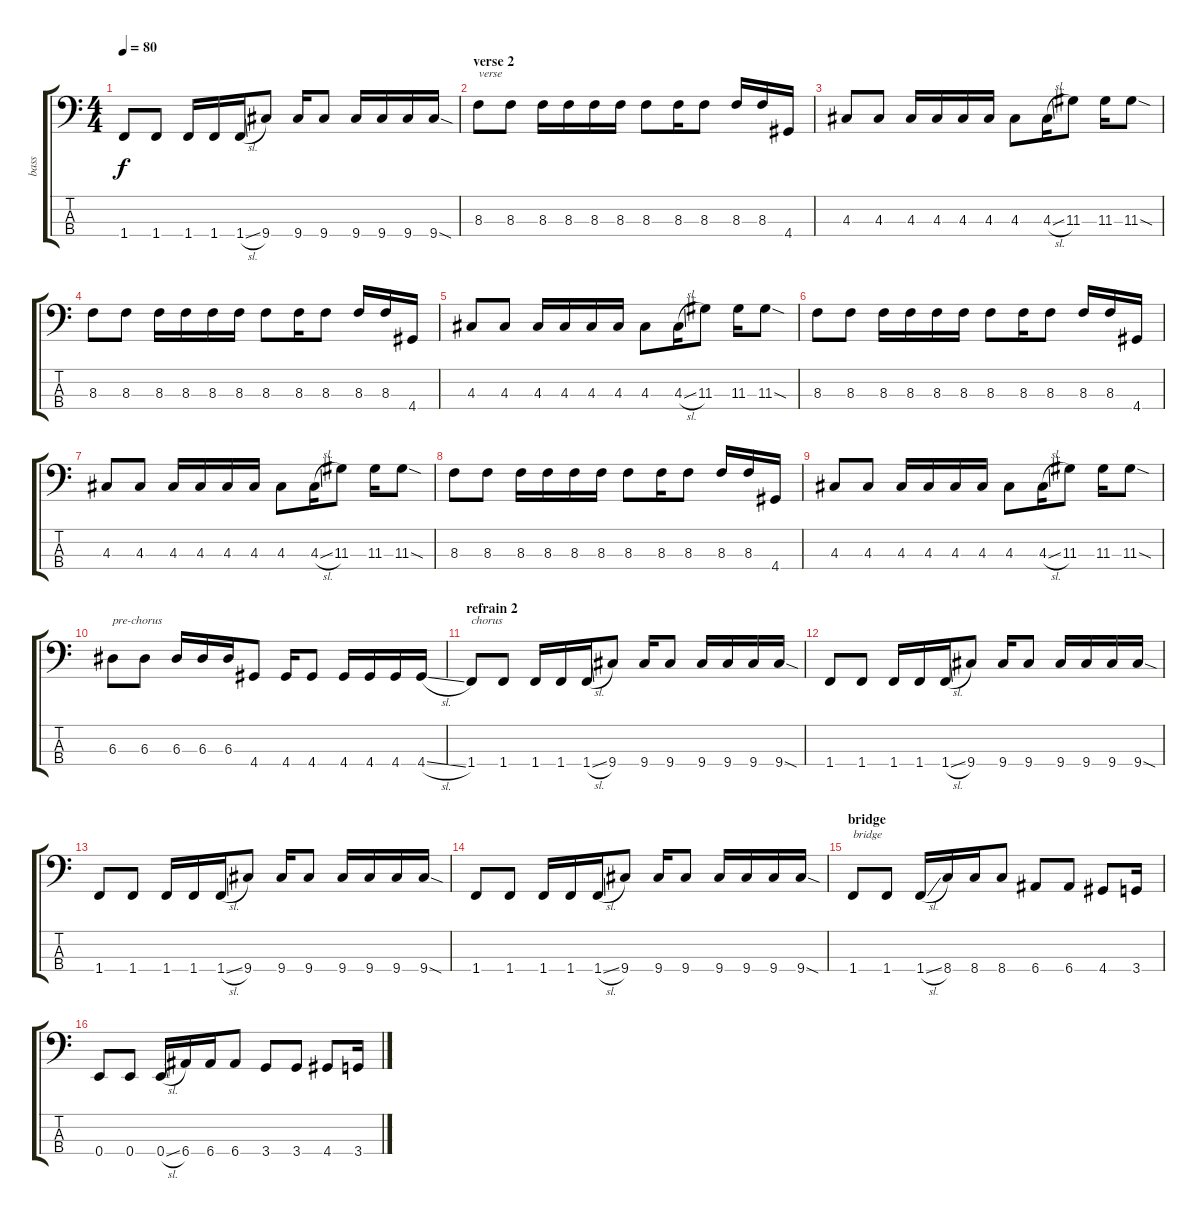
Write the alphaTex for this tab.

\track ("bass" "bass") {instrument electricbasspick}
\staff {score tabs}
\tuning (G2 D2 A1 E1) {hide}
\ts (4 4)
\tempo 80
\clef f4
\ks c
1.4.8{dy f} 1.4.8 1.4.16 1.4.16 1.4{sl}.16 9.4.8 9.4.16 9.4.8 9.4.16 9.4.16 9.4.16 9.4{sod}.16 |
\section ("" "verse 2")
8.3.8{txt "verse "} 8.3.8 8.3.16 8.3.16 8.3.16 8.3.16 8.3.8 8.3.16 8.3.8 8.3.16 8.3.16 4.4.16 |
4.3.8 4.3.8 4.3.16 4.3.16 4.3.16 4.3.16 4.3.8 4.3{sl}.16 11.3.8 11.3.16 11.3{sod}.8 |
8.3.8 8.3.8 8.3.16 8.3.16 8.3.16 8.3.16 8.3.8 8.3.16 8.3.8 8.3.16 8.3.16 4.4.16 |
4.3.8 4.3.8 4.3.16 4.3.16 4.3.16 4.3.16 4.3.8 4.3{sl}.16 11.3.8 11.3.16 11.3{sod}.8 |
8.3.8 8.3.8 8.3.16 8.3.16 8.3.16 8.3.16 8.3.8 8.3.16 8.3.8 8.3.16 8.3.16 4.4.16 |
4.3.8 4.3.8 4.3.16 4.3.16 4.3.16 4.3.16 4.3.8 4.3{sl}.16 11.3.8 11.3.16 11.3{sod}.8 |
8.3.8 8.3.8 8.3.16 8.3.16 8.3.16 8.3.16 8.3.8 8.3.16 8.3.8 8.3.16 8.3.16 4.4.16 |
4.3.8 4.3.8 4.3.16 4.3.16 4.3.16 4.3.16 4.3.8 4.3{sl}.16 11.3.8 11.3.16 11.3{sod}.8 |
6.3.8{txt "pre-chorus"} 6.3.8 6.3.16 6.3.16 6.3.16 4.4.8 4.4.16 4.4.8 4.4.16 4.4.16 4.4.16 4.4{sl}.16 |
\section ("" "refrain 2")
1.4.8{txt "chorus"} 1.4.8 1.4.16 1.4.16 1.4{sl}.16 9.4.8 9.4.16 9.4.8 9.4.16 9.4.16 9.4.16 9.4{sod}.16 |
1.4.8 1.4.8 1.4.16 1.4.16 1.4{sl}.16 9.4.8 9.4.16 9.4.8 9.4.16 9.4.16 9.4.16 9.4{sod}.16 |
1.4.8 1.4.8 1.4.16 1.4.16 1.4{sl}.16 9.4.8 9.4.16 9.4.8 9.4.16 9.4.16 9.4.16 9.4{sod}.16 |
1.4.8 1.4.8 1.4.16 1.4.16 1.4{sl}.16 9.4.8 9.4.16 9.4.8 9.4.16 9.4.16 9.4.16 9.4{sod}.16 |
\section ("" "bridge")
1.4.8{txt "bridge"} 1.4.8 1.4{sl}.16 8.4.16 8.4.16 8.4.8 6.4.8 6.4.8 4.4.8 3.4.16 |
0.4.8 0.4.8 0.4{sl}.16 6.4.16 6.4.16 6.4.8 3.4.8 3.4.8 4.4.8 3.4.16
